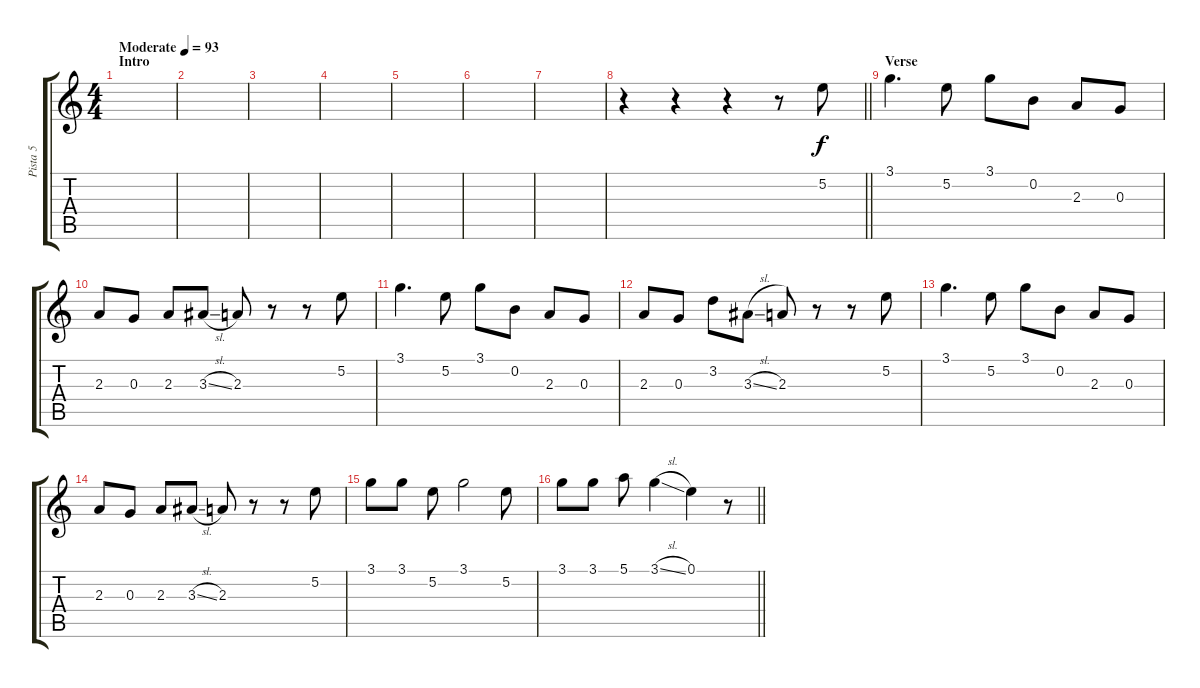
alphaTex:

\track ("Pista 5" "Pista 5") {instrument overdrivenguitar}
\staff {score tabs}
\tuning (E4 B3 G3 D3 A2 E2) {hide}
\ts (4 4)
\section ("" "Intro")
\tempo (93 "Moderate")
\clef g2
\ks c
|
|
|
|
|
|
|
\barLineRight lightlight
r.4 r.4 r.4 r.8 5.2.8 |
\section ("" "Verse")
3.1.4{d} 5.2.8 3.1.8 0.2.8 2.3.8 0.3.8 |
2.3.8 0.3.8 2.3.8 3.3{sl}.8 2.3.8 r.8 r.8 5.2.8 |
3.1.4{d} 5.2.8 3.1.8 0.2.8 2.3.8 0.3.8 |
2.3.8 0.3.8 3.2.8 3.3{sl}.8 2.3.8 r.8 r.8 5.2.8 |
3.1.4{d} 5.2.8 3.1.8 0.2.8 2.3.8 0.3.8 |
2.3.8 0.3.8 2.3.8 3.3{sl}.8 2.3.8 r.8 r.8 5.2.8 |
3.1.8 3.1.8 5.2.8 3.1.2 5.2.8 |
\barLineRight lightlight
3.1.8 3.1.8 5.1.8 3.1{sl}.4 0.1.4 r.8
